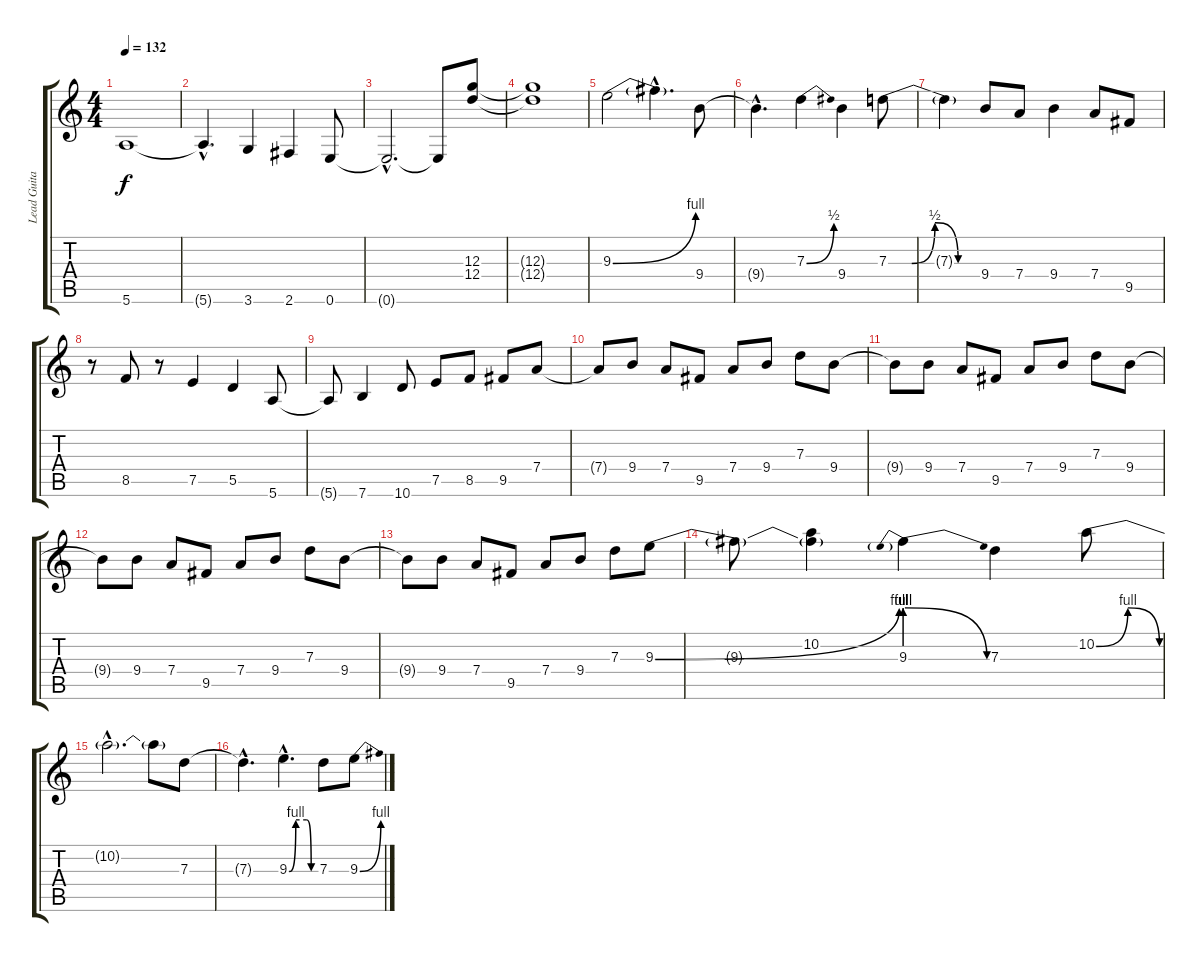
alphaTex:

\track ("Lead Guitar" "Lead Guita") {instrument overdrivenguitar}
\staff {score tabs}
\tuning (E4 B3 G3 D3 A2 E2) {hide}
\ts (4 4)
\tempo 132
\clef g2
\ks c
5.6.1{dy f instrument overdrivenguitar} |
5.6{hac t}.4{d} 3.6.4 2.6.4 0.6.8 |
0.6{hac t}.2{d} 0.6{t}.8 (12.3 12.4).8 |
(12.3{t} 12.4{t}).1 |
9.3{be (bend 0 0 60 4)}.2{volume 16} 9.3{hac t}.4{d} 9.4.8 |
9.4{hac t}.4{d} 7.3{be (bend 0 0 60 2)}.4 9.4.4 7.3{be (custom 0 0 15 0 30 2 45 0 60 0)}.8 |
7.3{t}.4 9.4.8 7.4.8 9.4.4 7.4.8 9.5.8 |
r.8 8.5.8 r.8 7.5.4 5.5.4 5.6.8 |
5.6{t}.8 7.6.4 10.6.8 7.5.8 8.5.8 9.5.8 7.4.8 |
7.4{t}.8 9.4.8 7.4.8 9.5.8 7.4.8 9.4.8 7.3.8 9.4.8 |
9.4{t}.8 9.4.8 7.4.8 9.5.8 7.4.8 9.4.8 7.3.8 9.4.8 |
9.4{t}.8 9.4.8 7.4.8 9.5.8 7.4.8 9.4.8 7.3.8 9.4.8 |
9.4{t}.8 9.4.8 7.4.8 9.5.8 7.4.8 9.4.8 7.3.8 9.3{be (bend 0 0 60 4)}.8 |
9.3{t}.8 (10.2 9.3{t}).4 9.3{be (prebendrelease 0 4 60 0)}.4 7.3.4 10.2{be (bendrelease 0 0 5 4 55 4 60 0)}.8 |
10.2{hac t}.2{d} 10.2{t}.8 7.3.8 |
7.3{hac t}.4{d} 9.3{be (custom 0 0 15 4 40 4 50 0 60 0) hac}.4{d} 7.3.8 9.3{be (bend 0 0 60 4)}.8
